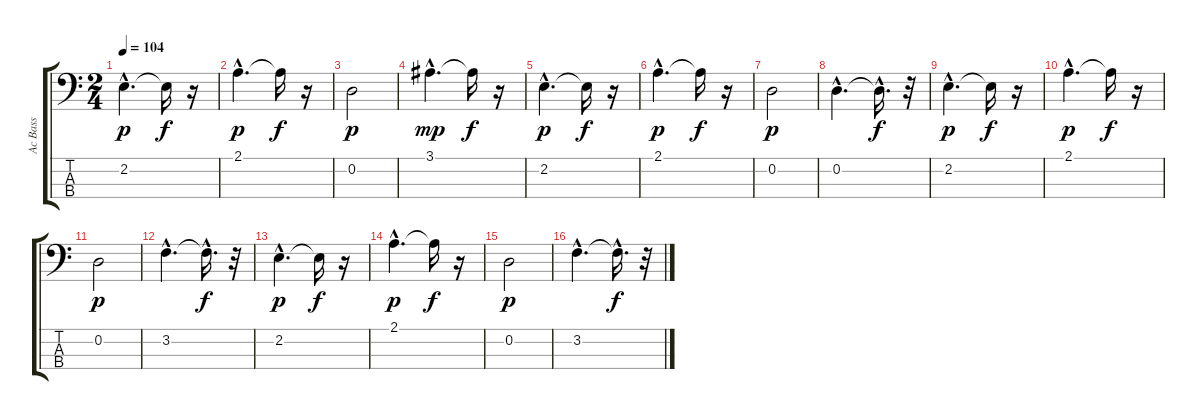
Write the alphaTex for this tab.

\track ("Ac Bass" "Ac Bass") {instrument acousticbass}
\staff {score tabs}
\tuning (G2 D2 A1 E1) {hide}
\ts (2 4)
\tempo 104
\clef f4
\ks c
2.2{hac}.4{d dy p} 2.2{t}.16{dy f} r.16 |
2.1{hac}.4{d dy p} 2.1{t}.16{dy f} r.16 |
0.2.2{dy p} |
3.1{hac}.4{d dy mp} 3.1{t}.16{dy f} r.16 |
2.2{hac}.4{d dy p} 2.2{t}.16{dy f} r.16 |
2.1{hac}.4{d dy p} 2.1{t}.16{dy f} r.16 |
0.2.2{dy p} |
0.2{hac}.4{d} 0.2{hac t}.16{d dy f} r.32 |
2.2{hac}.4{d dy p} 2.2{t}.16{dy f} r.16 |
2.1{hac}.4{d dy p} 2.1{t}.16{dy f} r.16 |
0.2.2{dy p} |
3.2{hac}.4{d} 3.2{hac t}.16{d dy f} r.32 |
2.2{hac}.4{d dy p} 2.2{t}.16{dy f} r.16 |
2.1{hac}.4{d dy p} 2.1{t}.16{dy f} r.16 |
0.2.2{dy p} |
3.2{hac}.4{d} 3.2{hac t}.16{d dy f} r.32
